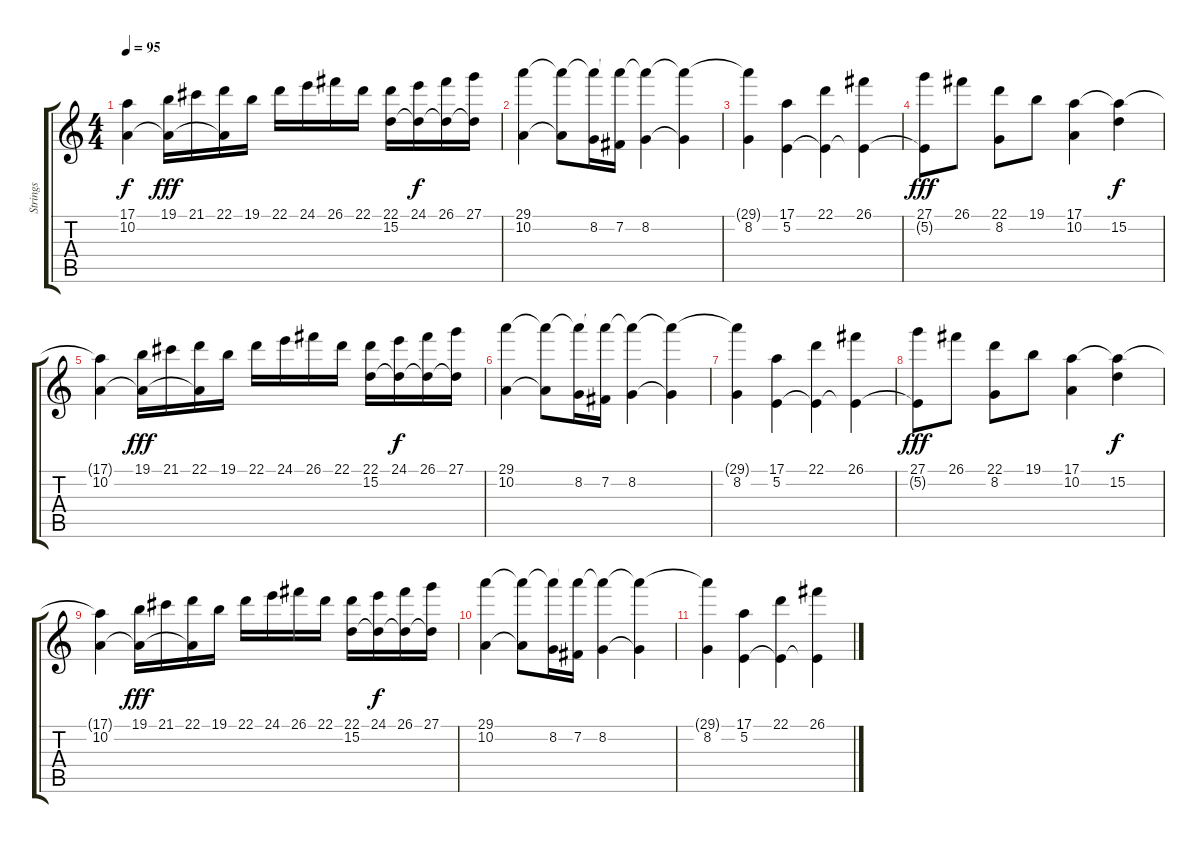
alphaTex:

\track ("Strings" "Strings") {instrument tremolostrings}
\staff {score tabs}
\tuning (E4 B3 G3 D3 A2 E2) {hide}
\ts (4 4)
\tempo 95
\clef g2
\ks c
(17.1{t} 10.2).4{dy f} (19.1 10.2{t}).16{dy fff} 21.1.16 (22.1 10.2{t}).16 19.1.16 22.1.16 24.1.16 26.1.16 22.1.16 (22.1 15.2).16 (24.1 15.2{t}).16{dy f} (26.1 15.2{t}).16 (27.1 15.2{t}).16 |
(29.1 10.2).4 (29.1{t} 10.2{t}).8 (29.1{t} 8.2).16 (29.1{t} 7.2).16 (29.1{t} 8.2).4 (29.1{t} 8.2{t}).4 |
(29.1{t} 8.2).4 (17.1 5.2).4 (22.1 5.2{t}).4 (26.1 5.2{t}).4 |
(27.1 5.2{t}).8{dy fff volume 11} 26.1.8 (22.1 8.2).8 19.1.8 (17.1 10.2).4 (17.1{t} 15.2).4{dy f} |
(17.1{t} 10.2).4{volume 9} (19.1 10.2{t}).16{dy fff} 21.1.16 (22.1 10.2{t}).16 19.1.16 22.1.16 24.1.16 26.1.16 22.1.16 (22.1 15.2).16 (24.1 15.2{t}).16{dy f} (26.1 15.2{t}).16 (27.1 15.2{t}).16 |
(29.1 10.2).4{volume 8} (29.1{t} 10.2{t}).8 (29.1{t} 8.2).16 (29.1{t} 7.2).16 (29.1{t} 8.2).4 (29.1{t} 8.2{t}).4 |
(29.1{t} 8.2).4{volume 7} (17.1 5.2).4 (22.1 5.2{t}).4 (26.1 5.2{t}).4 |
(27.1 5.2{t}).8{dy fff volume 6} 26.1.8 (22.1 8.2).8 19.1.8 (17.1 10.2).4 (17.1{t} 15.2).4{dy f} |
(17.1{t} 10.2).4{volume 5} (19.1 10.2{t}).16{dy fff} 21.1.16 (22.1 10.2{t}).16 19.1.16 22.1.16 24.1.16 26.1.16 22.1.16 (22.1 15.2).16{volume 4} (24.1 15.2{t}).16{dy f} (26.1 15.2{t}).16 (27.1 15.2{t}).16 |
(29.1 10.2).4{volume 3} (29.1{t} 10.2{t}).8 (29.1{t} 8.2).16 (29.1{t} 7.2).16 (29.1{t} 8.2).4{volume 2} (29.1{t} 8.2{t}).4 |
(29.1{t} 8.2).4{volume 1} (17.1 5.2).4 (22.1 5.2{t}).4{volume 0} (26.1 5.2{t}).4
